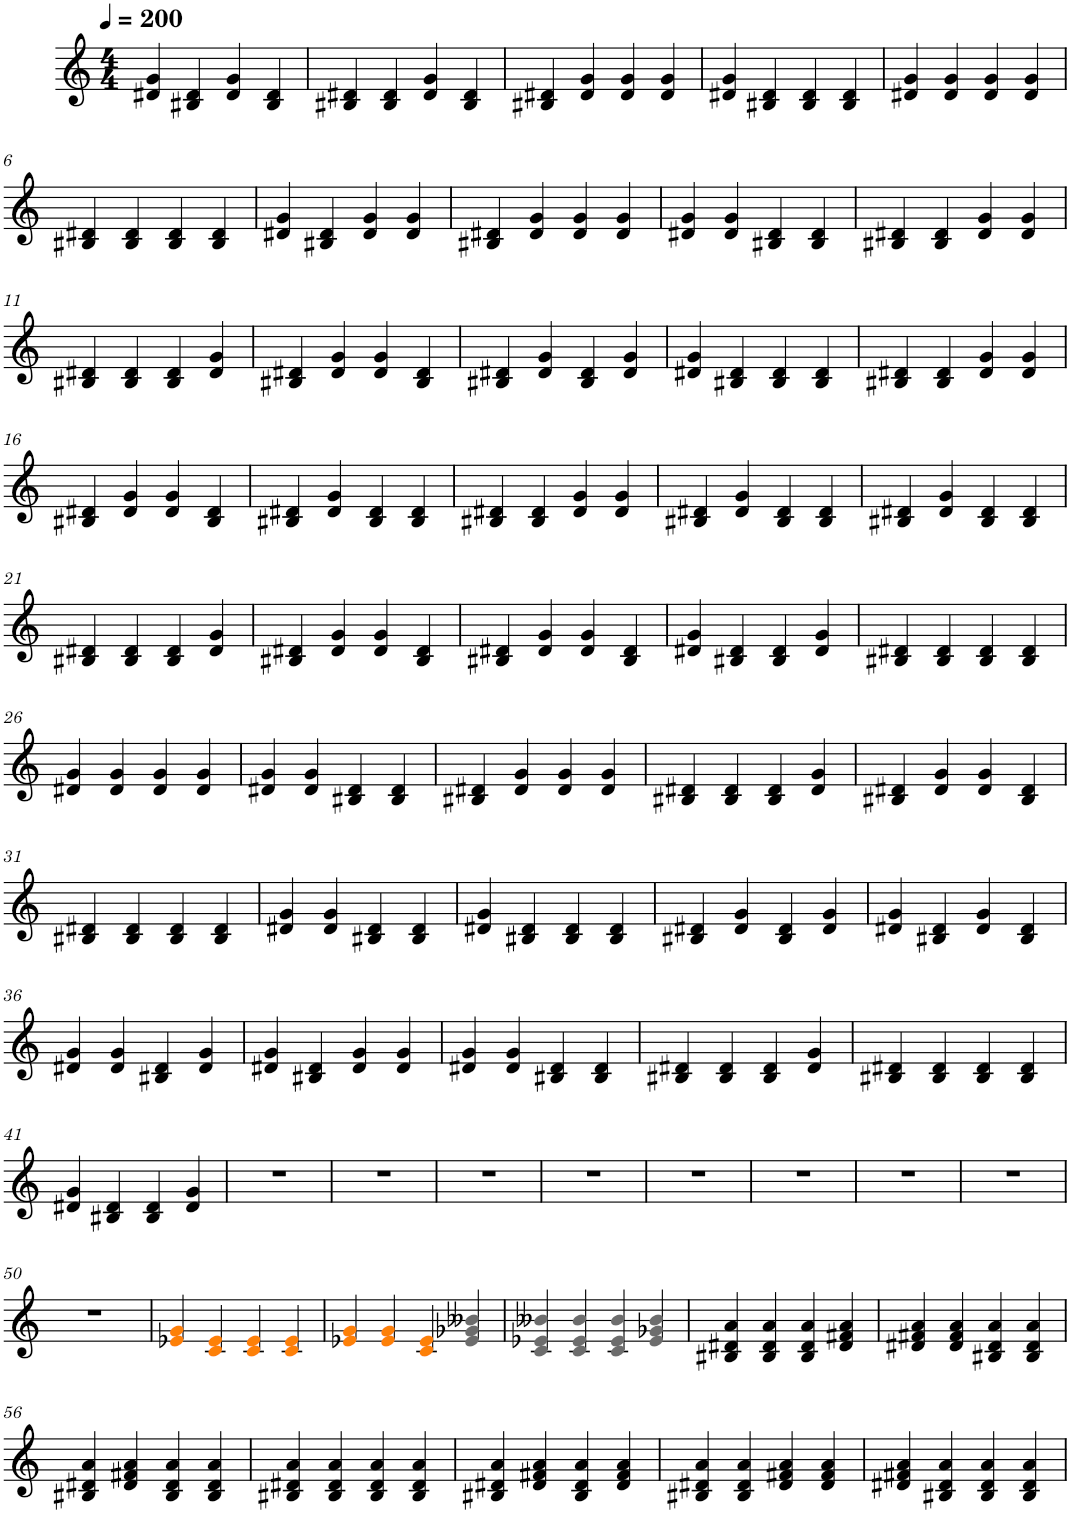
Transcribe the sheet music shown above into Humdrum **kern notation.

**kern
*part1
*staff1
*I"Piano, Danio rerio
*I'Pno.
*clefG2
*k[]
*M4/4
*MM200
=1
4d#X/ 4g/
4B#X/ 4d#/
4d#/ 4g/
4B#/ 4d#/
=2
4B#X/ 4d#X/
4B#/ 4d#/
4d#/ 4g/
4B#/ 4d#/
=3
4B#X/ 4d#X/
4d#/ 4g/
4d#/ 4g/
4d#/ 4g/
=4
4d#X/ 4g/
4B#X/ 4d#/
4B#/ 4d#/
4B#/ 4d#/
=5
4d#X/ 4g/
4d#/ 4g/
4d#/ 4g/
4d#/ 4g/
!!LO:LB:g=z
=6
4B#X/ 4d#X/
4B#/ 4d#/
4B#/ 4d#/
4B#/ 4d#/
=7
4d#X/ 4g/
4B#X/ 4d#/
4d#/ 4g/
4d#/ 4g/
=8
4B#X/ 4d#X/
4d#/ 4g/
4d#/ 4g/
4d#/ 4g/
=9
4d#X/ 4g/
4d#/ 4g/
4B#X/ 4d#/
4B#/ 4d#/
=10
4B#X/ 4d#X/
4B#/ 4d#/
4d#/ 4g/
4d#/ 4g/
!!LO:LB:g=z
=11
4B#X/ 4d#X/
4B#/ 4d#/
4B#/ 4d#/
4d#/ 4g/
=12
4B#X/ 4d#X/
4d#/ 4g/
4d#/ 4g/
4B#/ 4d#/
=13
4B#X/ 4d#X/
4d#/ 4g/
4B#/ 4d#/
4d#/ 4g/
=14
4d#X/ 4g/
4B#X/ 4d#/
4B#/ 4d#/
4B#/ 4d#/
=15
4B#X/ 4d#X/
4B#/ 4d#/
4d#/ 4g/
4d#/ 4g/
!!LO:LB:g=z
=16
4B#X/ 4d#X/
4d#/ 4g/
4d#/ 4g/
4B#/ 4d#/
=17
4B#X/ 4d#X/
4d#/ 4g/
4B#/ 4d#/
4B#/ 4d#/
=18
4B#X/ 4d#X/
4B#/ 4d#/
4d#/ 4g/
4d#/ 4g/
=19
4B#X/ 4d#X/
4d#/ 4g/
4B#/ 4d#/
4B#/ 4d#/
=20
4B#X/ 4d#X/
4d#/ 4g/
4B#/ 4d#/
4B#/ 4d#/
!!LO:LB:g=z
=21
4B#X/ 4d#X/
4B#/ 4d#/
4B#/ 4d#/
4d#/ 4g/
=22
4B#X/ 4d#X/
4d#/ 4g/
4d#/ 4g/
4B#/ 4d#/
=23
4B#X/ 4d#X/
4d#/ 4g/
4d#/ 4g/
4B#/ 4d#/
=24
4d#X/ 4g/
4B#X/ 4d#/
4B#/ 4d#/
4d#/ 4g/
=25
4B#X/ 4d#X/
4B#/ 4d#/
4B#/ 4d#/
4B#/ 4d#/
!!LO:LB:g=z
=26
4d#X/ 4g/
4d#/ 4g/
4d#/ 4g/
4d#/ 4g/
=27
4d#X/ 4g/
4d#/ 4g/
4B#X/ 4d#/
4B#/ 4d#/
=28
4B#X/ 4d#X/
4d#/ 4g/
4d#/ 4g/
4d#/ 4g/
=29
4B#X/ 4d#X/
4B#/ 4d#/
4B#/ 4d#/
4d#/ 4g/
=30
4B#X/ 4d#X/
4d#/ 4g/
4d#/ 4g/
4B#/ 4d#/
!!LO:LB:g=z
=31
4B#X/ 4d#X/
4B#/ 4d#/
4B#/ 4d#/
4B#/ 4d#/
=32
4d#X/ 4g/
4d#/ 4g/
4B#X/ 4d#/
4B#/ 4d#/
=33
4d#X/ 4g/
4B#X/ 4d#/
4B#/ 4d#/
4B#/ 4d#/
=34
4B#X/ 4d#X/
4d#/ 4g/
4B#/ 4d#/
4d#/ 4g/
=35
4d#X/ 4g/
4B#X/ 4d#/
4d#/ 4g/
4B#/ 4d#/
!!LO:LB:g=z
=36
4d#X/ 4g/
4d#/ 4g/
4B#X/ 4d#/
4d#/ 4g/
=37
4d#X/ 4g/
4B#X/ 4d#/
4d#/ 4g/
4d#/ 4g/
=38
4d#X/ 4g/
4d#/ 4g/
4B#X/ 4d#/
4B#/ 4d#/
=39
4B#X/ 4d#X/
4B#/ 4d#/
4B#/ 4d#/
4d#/ 4g/
=40
4B#X/ 4d#X/
4B#/ 4d#/
4B#/ 4d#/
4B#/ 4d#/
!!LO:LB:g=z
=41
4d#X/ 4g/
4B#X/ 4d#/
4B#/ 4d#/
4d#/ 4g/
=42
1r
=43
1r
=44
1r
=45
1r
=46
1r
=47
1r
=48
1r
=49
1r
!!LO:LB:g=z
=50
1r
=51
4e-Xi/ 4gi/
4ci/ 4e-i/
4ci/ 4e-i/
4ci/ 4e-i/
=52
4e-Xi/ 4gi/
4e-i/ 4gi/
4ci/ 4e-i/
4e-j/ 4g-Xj/ 4b--Xj/
=53
4cj/ 4e-Xj/ 4b--Xj/
4cj/ 4e-j/ 4b--j/
4cj/ 4e-j/ 4b--j/
4e-j/ 4g-Xj/ 4b--j/
=54
4B#X/ 4d#X/ 4a/
4B#/ 4d#/ 4a/
4B#/ 4d#/ 4a/
4d#/ 4f#X/ 4a/
=55
4d#X/ 4f#X/ 4a/
4d#/ 4f#/ 4a/
4B#X/ 4d#/ 4a/
4B#/ 4d#/ 4a/
!!LO:LB:g=z
=56
4B#X/ 4d#X/ 4a/
4d#/ 4f#X/ 4a/
4B#/ 4d#/ 4a/
4B#/ 4d#/ 4a/
=57
4B#X/ 4d#X/ 4a/
4B#/ 4d#/ 4a/
4B#/ 4d#/ 4a/
4B#/ 4d#/ 4a/
=58
4B#X/ 4d#X/ 4a/
4d#/ 4f#X/ 4a/
4B#/ 4d#/ 4a/
4d#/ 4f#/ 4a/
=59
4B#X/ 4d#X/ 4a/
4B#/ 4d#/ 4a/
4d#/ 4f#X/ 4a/
4d#/ 4f#/ 4a/
=60
4d#X/ 4f#X/ 4a/
4B#X/ 4d#/ 4a/
4B#/ 4d#/ 4a/
4B#/ 4d#/ 4a/
=
*-
